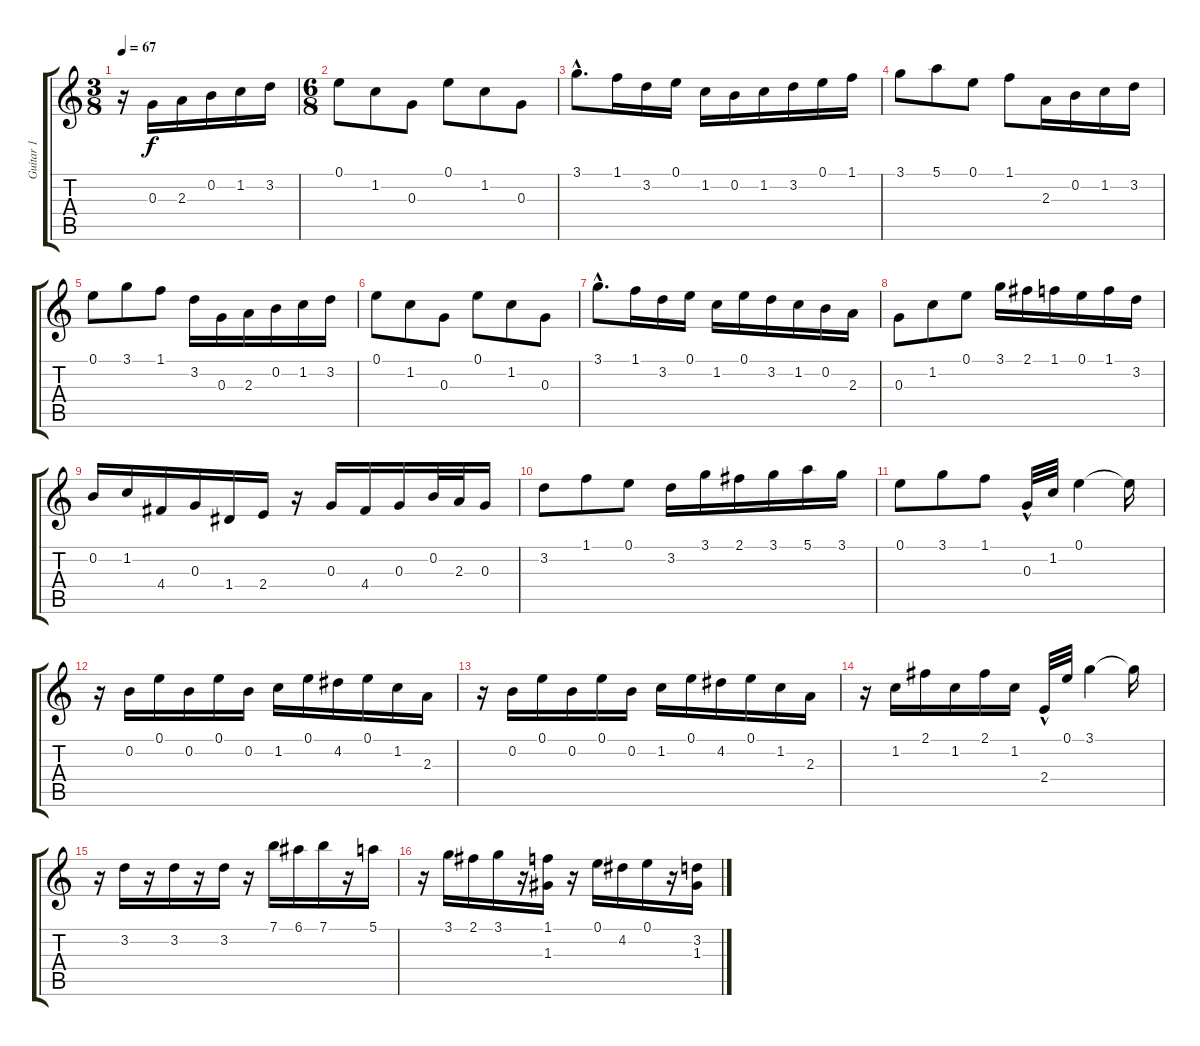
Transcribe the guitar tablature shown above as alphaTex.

\track ("Guitar 1" "Guitar 1") {instrument acousticguitarnylon}
\staff {score tabs}
\tuning (E4 B3 G3 D3 A2 E2) {hide}
\ts (3 8)
\tempo 67
\clef g2
\ks c
r.16{dy f instrument acousticguitarnylon} 0.3.16 2.3.16 0.2.16 1.2.16 3.2.16 |
\ts (6 8)
0.1.8 1.2.8 0.3.8 0.1.8 1.2.8 0.3.8 |
3.1{hac}.8{d} 1.1.16 3.2.16 0.1.16 1.2.16 0.2.16 1.2.16 3.2.16 0.1.16 1.1.16 |
3.1.8 5.1.8 0.1.8 1.1.8 2.3.16 0.2.16 1.2.16 3.2.16 |
0.1.8 3.1.8 1.1.8 3.2.16 0.3.16 2.3.16 0.2.16 1.2.16 3.2.16 |
0.1.8 1.2.8 0.3.8 0.1.8 1.2.8 0.3.8 |
3.1{hac}.8{d} 1.1.16 3.2.16 0.1.16 1.2.16 0.1.16 3.2.16 1.2.16 0.2.16 2.3.16 |
0.3.8 1.2.8 0.1.8 3.1.16 2.1.16 1.1.16 0.1.16 1.1.16 3.2.16 |
0.2.16 1.2.16 4.4.16 0.3.16 1.4.16 2.4.16 r.16 0.3.16 4.4.16 0.3.16 0.2.32 2.3.32 0.3.16 |
3.2.8 1.1.8 0.1.8 3.2.16 3.1.16 2.1.16 3.1.16 5.1.16 3.1.16 |
0.1.8 3.1.8 1.1.8 0.3{hac}.32 1.2.32 0.1.4 0.1{t}.16 |
r.16 0.2.16 0.1.16 0.2.16 0.1.16 0.2.16 1.2.16 0.1.16 4.2.16 0.1.16 1.2.16 2.3.16 |
r.16 0.2.16 0.1.16 0.2.16 0.1.16 0.2.16 1.2.16 0.1.16 4.2.16 0.1.16 1.2.16 2.3.16 |
r.16 1.2.16 2.1.16 1.2.16 2.1.16 1.2.16 2.4{hac}.32 0.1.32 3.1.4 3.1{t}.16 |
r.16 3.2.16 r.16 3.2.16 r.16 3.2.16 r.16 7.1.16 6.1.16 7.1.16 r.16 5.1.16 |
r.16 3.1.16 2.1.16 3.1.16 r.16 (1.1 1.3).16 r.16 0.1.16 4.2.16 0.1.16 r.16 (3.2 1.3).16
